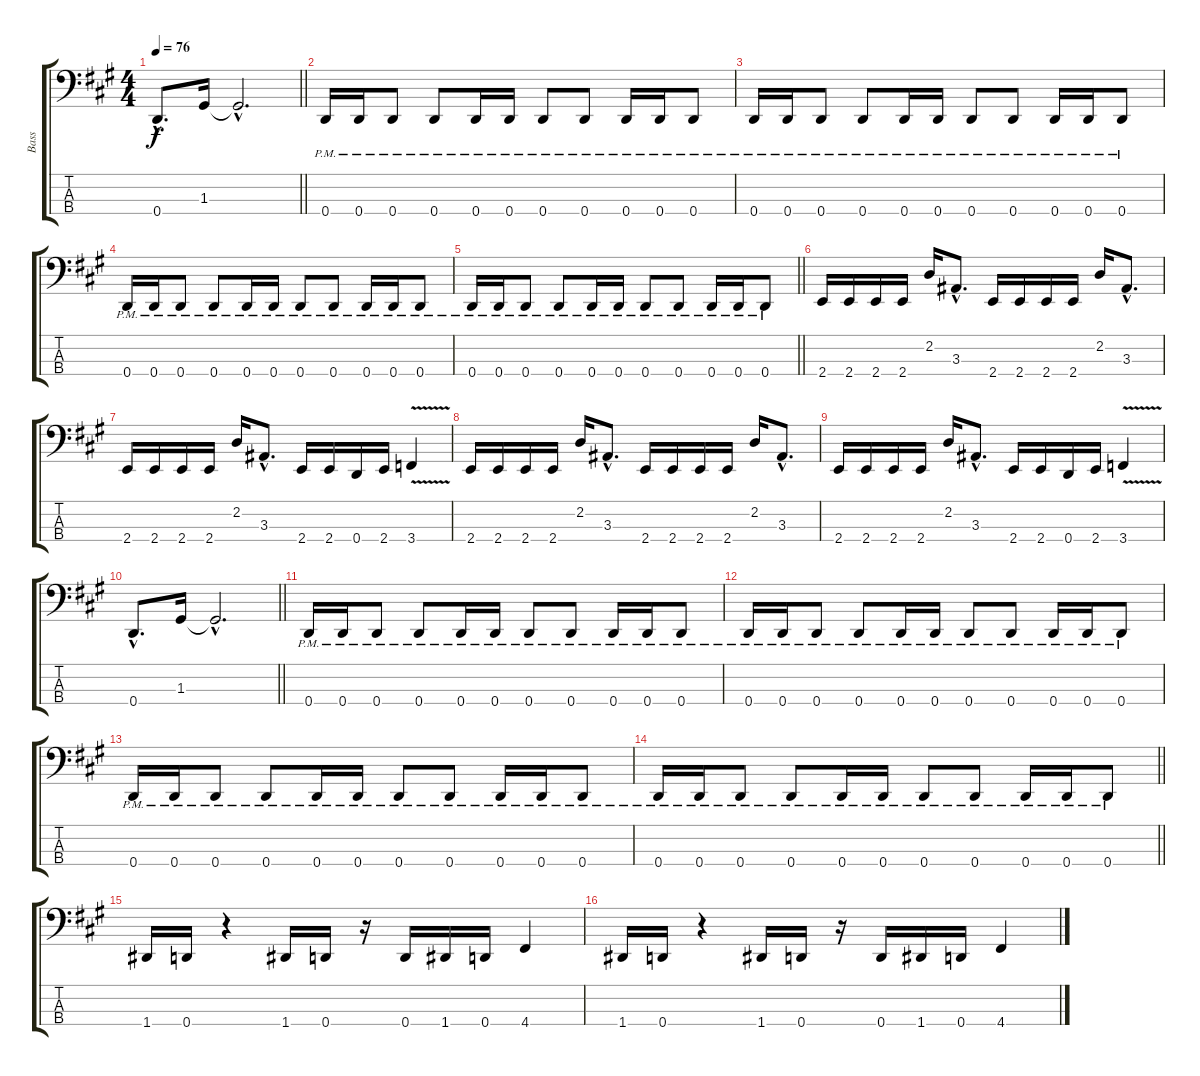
\track ("Bass" "Bass") {instrument electricbasspick}
\staff {score tabs}
\tuning (F2 C2 G1 D1) {hide}
\ts (4 4)
\tempo 76
\clef f4
\barLineRight lightlight
\ks f#minor
0.4{hac}.8{d dy f} 1.3.16 1.3{hac t}.2{d} |
0.4{pm}.16 0.4{pm}.16 0.4{pm}.8 0.4{pm}.8 0.4{pm}.16 0.4{pm}.16 0.4{pm}.8 0.4{pm}.8 0.4{pm}.16 0.4{pm}.16 0.4{pm}.8 |
0.4{pm}.16 0.4{pm}.16 0.4{pm}.8 0.4{pm}.8 0.4{pm}.16 0.4{pm}.16 0.4{pm}.8 0.4{pm}.8 0.4{pm}.16 0.4{pm}.16 0.4{pm}.8 |
0.4{pm}.16 0.4{pm}.16 0.4{pm}.8 0.4{pm}.8 0.4{pm}.16 0.4{pm}.16 0.4{pm}.8 0.4{pm}.8 0.4{pm}.16 0.4{pm}.16 0.4{pm}.8 |
\barLineRight lightlight
0.4{pm}.16 0.4{pm}.16 0.4{pm}.8 0.4{pm}.8 0.4{pm}.16 0.4{pm}.16 0.4{pm}.8 0.4{pm}.8 0.4{pm}.16 0.4{pm}.16 0.4{pm}.8 |
2.4.16 2.4.16 2.4.16 2.4.16 2.2.16 3.3{hac}.8{d} 2.4.16 2.4.16 2.4.16 2.4.16 2.2.16 3.3{hac}.8{d} |
2.4.16 2.4.16 2.4.16 2.4.16 2.2.16 3.3{hac}.8{d} 2.4.16 2.4.16 0.4.16 2.4.16 3.4{v}.4 |
2.4.16 2.4.16 2.4.16 2.4.16 2.2.16 3.3{hac}.8{d} 2.4.16 2.4.16 2.4.16 2.4.16 2.2.16 3.3{hac}.8{d} |
2.4.16 2.4.16 2.4.16 2.4.16 2.2.16 3.3{hac}.8{d} 2.4.16 2.4.16 0.4.16 2.4.16 3.4{v}.4 |
\barLineRight lightlight
0.4{hac}.8{d} 1.3.16 1.3{hac t}.2{d} |
0.4{pm}.16 0.4{pm}.16 0.4{pm}.8 0.4{pm}.8 0.4{pm}.16 0.4{pm}.16 0.4{pm}.8 0.4{pm}.8 0.4{pm}.16 0.4{pm}.16 0.4{pm}.8 |
0.4{pm}.16 0.4{pm}.16 0.4{pm}.8 0.4{pm}.8 0.4{pm}.16 0.4{pm}.16 0.4{pm}.8 0.4{pm}.8 0.4{pm}.16 0.4{pm}.16 0.4{pm}.8 |
0.4{pm}.16 0.4{pm}.16 0.4{pm}.8 0.4{pm}.8 0.4{pm}.16 0.4{pm}.16 0.4{pm}.8 0.4{pm}.8 0.4{pm}.16 0.4{pm}.16 0.4{pm}.8 |
\barLineRight lightlight
0.4{pm}.16 0.4{pm}.16 0.4{pm}.8 0.4{pm}.8 0.4{pm}.16 0.4{pm}.16 0.4{pm}.8 0.4{pm}.8 0.4{pm}.16 0.4{pm}.16 0.4{pm}.8 |
1.4.16 0.4.16 r.4 1.4.16 0.4.16 r.16 0.4.16 1.4.16 0.4.16 4.4.4 |
1.4.16 0.4.16 r.4 1.4.16 0.4.16 r.16 0.4.16 1.4.16 0.4.16 4.4.4
